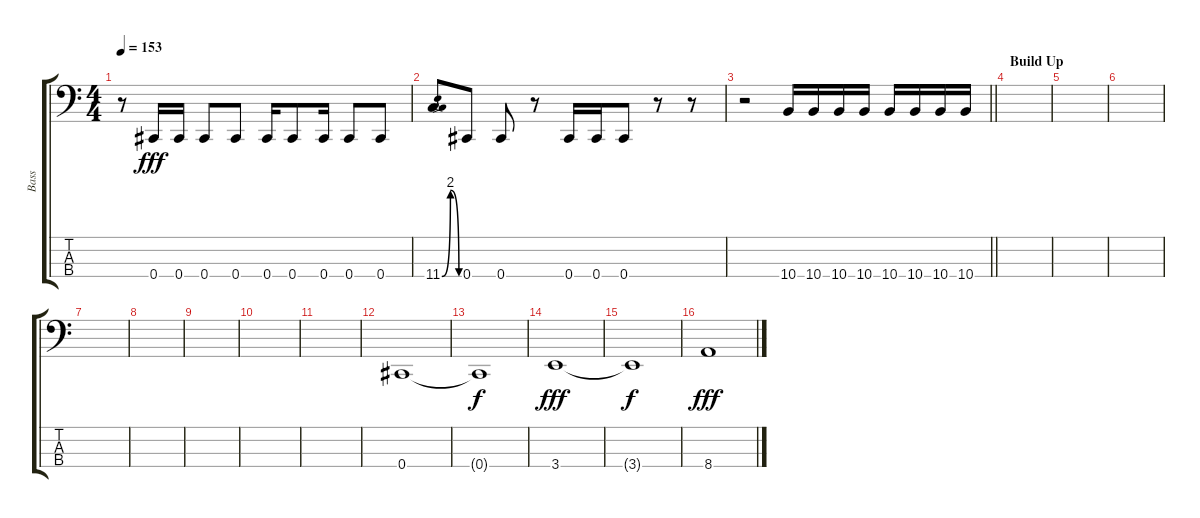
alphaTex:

\track ("Bass" "Bass") {instrument electricbassfinger}
\staff {score tabs}
\tuning (Gb2 Db2 Ab1 Db1) {hide}
\ts (4 4)
\tempo 153
\clef f4
\ks c
r.8{dy fff} 0.4.16 0.4.16 0.4.8 0.4.8 0.4.16 0.4.8 0.4.16 0.4.8 0.4.8 |
11.4{be (bendrelease 0 0 30 8 30 8 60 0)}.8 0.4.8 0.4.8 r.8 0.4.16 0.4.16 0.4.8 r.8 r.8 |
\barLineRight lightlight
r.2 10.4.16 10.4.16 10.4.16 10.4.16 10.4.16 10.4.16 10.4.16 10.4.16 |
\section ("" "Build Up")
|
|
|
|
|
|
|
|
0.4.1 |
0.4{t}.1{dy f} |
3.4.1{dy fff} |
3.4{t}.1{dy f} |
8.4.1{dy fff}
